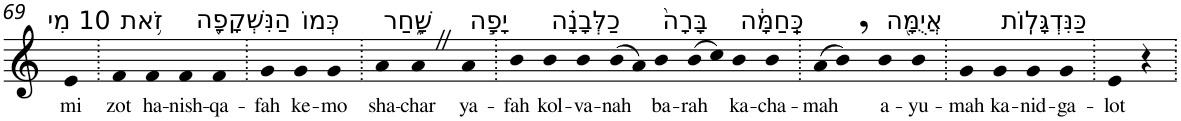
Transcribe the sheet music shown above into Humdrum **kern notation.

**kern	**text
*part1	*part1
*staff1	*staff1
*I"Piano	*
*I'Pno	*
!!LO:PB:g=z
*clefG2	*
*k[]	*
=69	=69
!LO:TX:a:t=10 מִי	!
!	!LO:LY:b
4e	mi
=70.	=70.
!LO:TX:a:t=זֹ֥את	!
!	!LO:LY:b
4f	zot
!LO:TX:a:t=הַנִּשְׁקָפָ֖ה	!
!	!LO:LY:b
4f	ha-
!	!LO:LY:b
4f	-nish-
!	!LO:LY:b
4f	-qa-
=71.	=71.
!	!LO:LY:b
4g	-fah
!LO:TX:a:t=כְּמוֹ	!
!	!LO:LY:b
4g	ke-
!	!LO:LY:b
4g	-mo
=72.	=72.
!LO:TX:a:t=שָׁ֑חַר	!
!	!LO:LY:b
4a	sha-
!	!LO:LY:b
4aZ	-char
!LO:TX:a:t=יָפָ֣ה	!
!	!LO:LY:b
4a	ya-
=73.	=73.
!	!LO:LY:b
4b	-fah
!LO:TX:a:t=כַלְּבָנָ֗ה	!
!	!LO:LY:b
4b	kol-
!	!LO:LY:b
4b	-va-
!	!LO:LY:b
(>8b	-nah
8a)	.
!LO:TX:a:t=בָּרָה֙	!
!	!LO:LY:b
4b	ba-
!	!LO:LY:b
(>8b	-rah
8cc)	.
!LO:TX:a:t=כַּֽחַמָּ֔ה	!
!	!LO:LY:b
4b	ka-
!	!LO:LY:b
4b	-cha-
=74.	=74.
!	!LO:LY:b
(>8a	-mah
8b,)	.
!LO:TX:a:t=אֲיֻמָּ֖ה	!
!	!LO:LY:b
4b	a-
!	!LO:LY:b
4b	-yu-
=75.	=75.
!	!LO:LY:b
4g	-mah
!LO:TX:a:t=כַּנִּדְגָּלֽוֹת	!
!	!LO:LY:b
4g	ka-
!	!LO:LY:b
4g	-nid-
!	!LO:LY:b
4g	-ga-
=76.	=76.
!	!LO:LY:b
4e	-lot
4r	.
=.	=.
*-	*-
